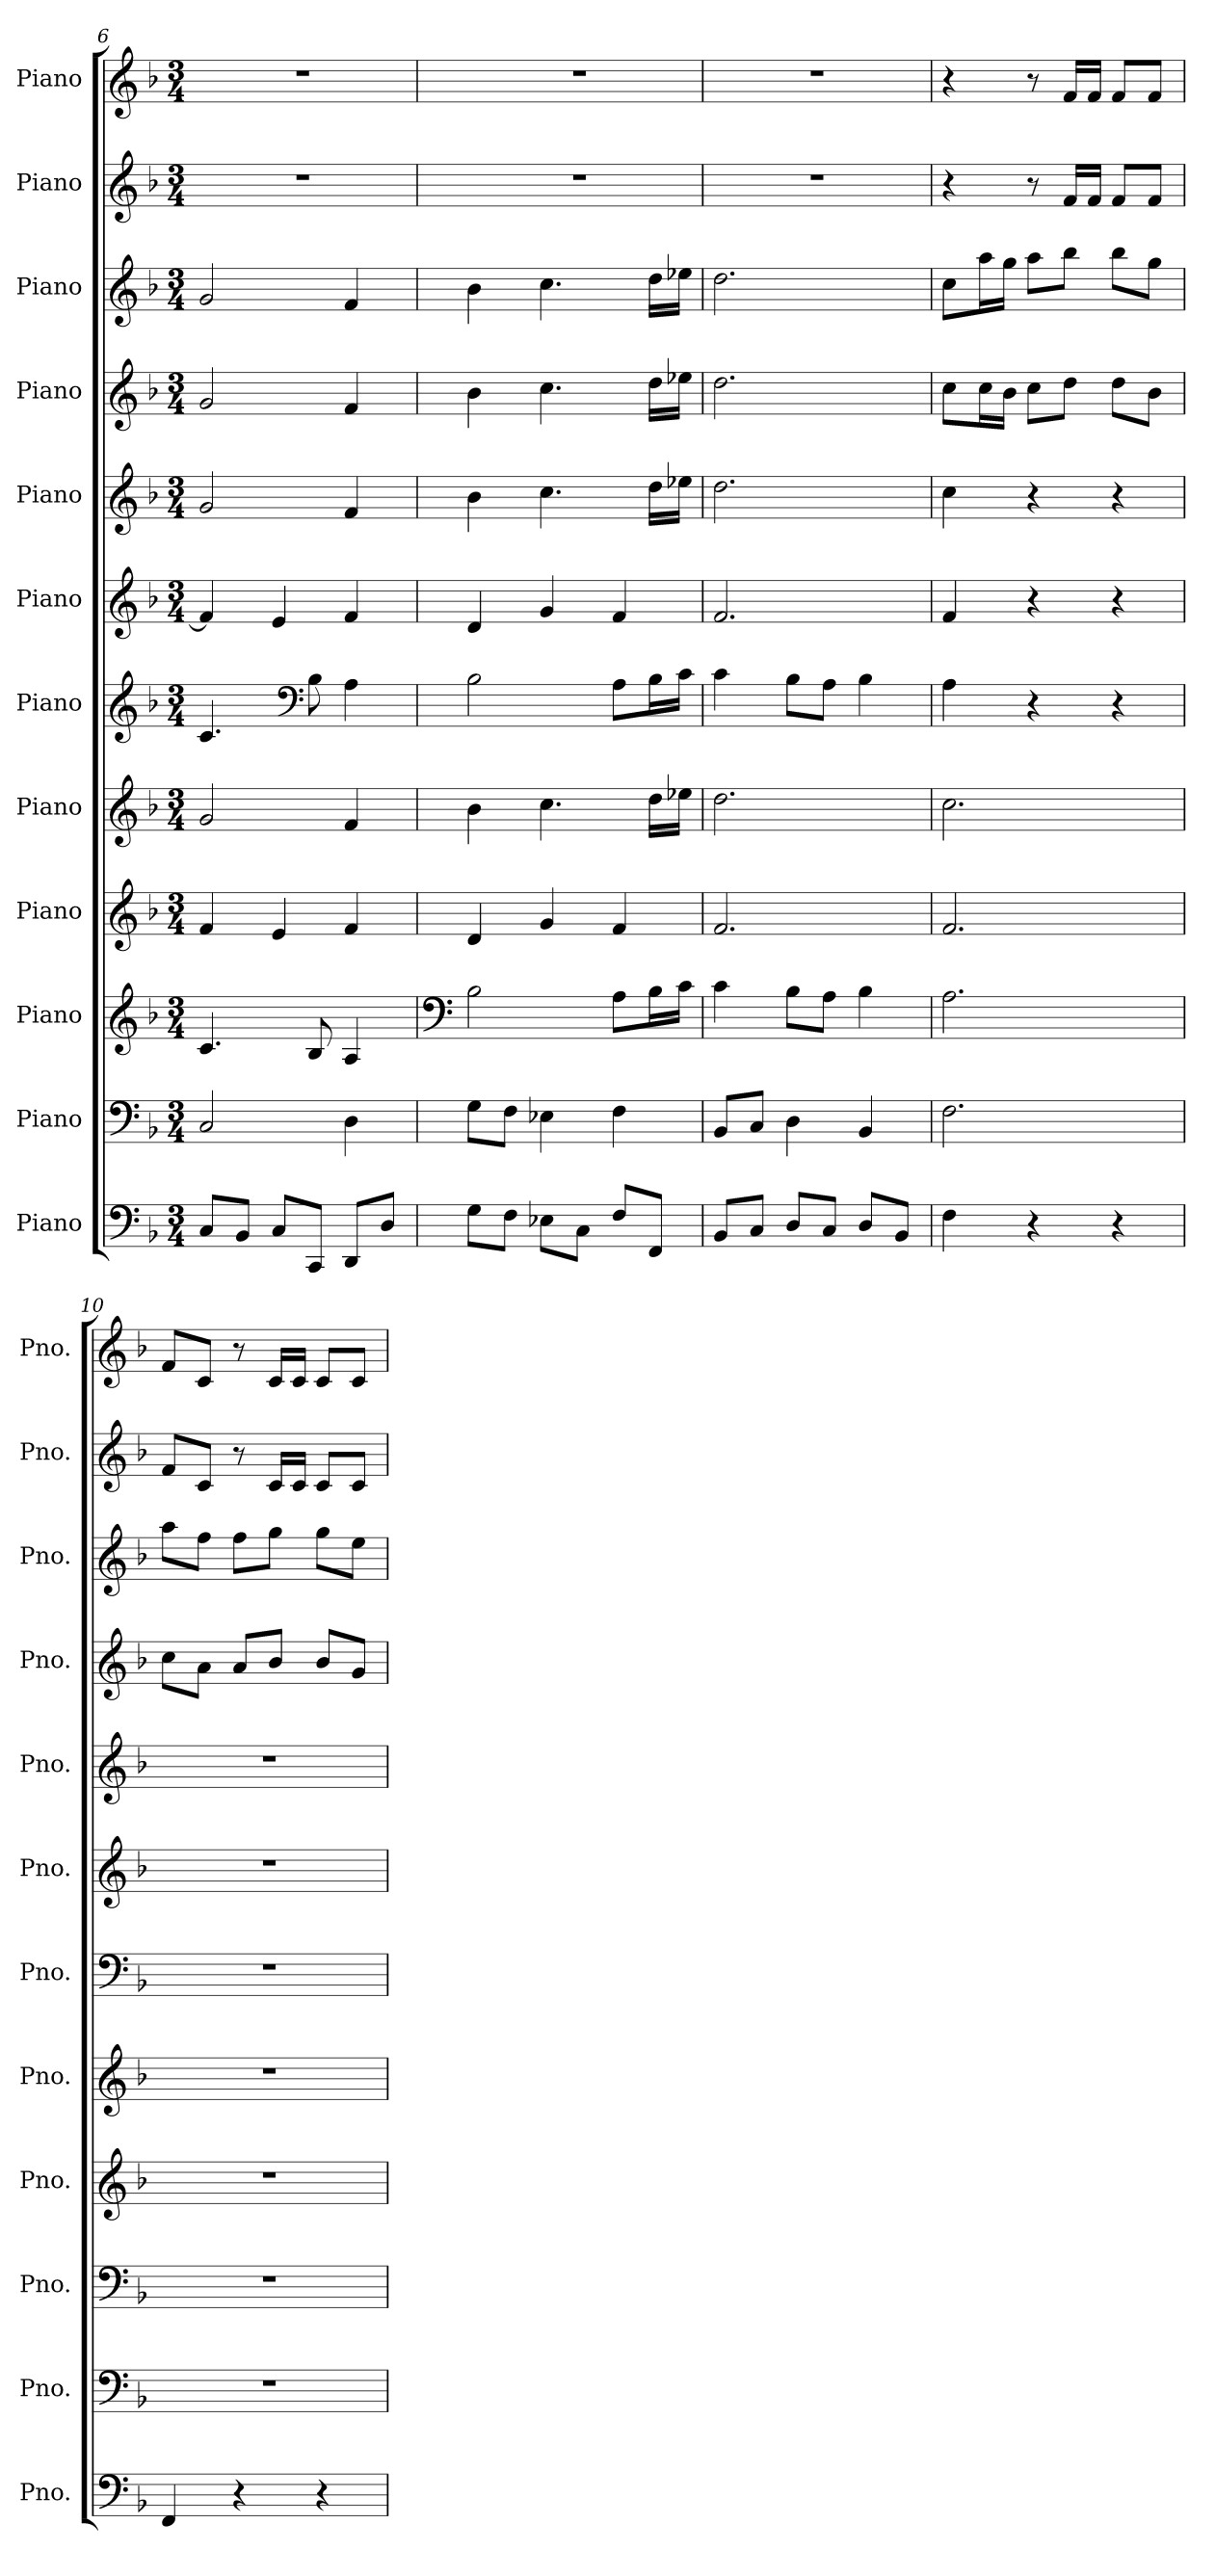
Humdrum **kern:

**kern	**kern	**kern	**kern	**kern	**kern	**kern	**kern	**kern	**kern	**kern	**kern
*part12	*part11	*part10	*part9	*part8	*part7	*part6	*part5	*part4	*part3	*part2	*part1
*staff12	*staff11	*staff10	*staff9	*staff8	*staff7	*staff6	*staff5	*staff4	*staff3	*staff2	*staff1
*I"Piano	*I"Piano	*I"Piano	*I"Piano	*I"Piano	*I"Piano	*I"Piano	*I"Piano	*I"Piano	*I"Piano	*I"Piano	*I"Piano
*I'Pno.	*I'Pno.	*I'Pno.	*I'Pno.	*I'Pno.	*I'Pno.	*I'Pno.	*I'Pno.	*I'Pno.	*I'Pno.	*I'Pno.	*I'Pno.
!!LO:PB:g=z
*clefF4	*clefF4	*clefG2	*clefG2	*clefG2	*clefG2	*clefG2	*clefG2	*clefG2	*clefG2	*clefG2	*clefG2
*k[b-]	*k[b-]	*k[b-]	*k[b-]	*k[b-]	*k[b-]	*k[b-]	*k[b-]	*k[b-]	*k[b-]	*k[b-]	*k[b-]
*M3/4	*M3/4	*M3/4	*M3/4	*M3/4	*M3/4	*M3/4	*M3/4	*M3/4	*M3/4	*M3/4	*M3/4
=6	=6	=6	=6	=6	=6	=6	=6	=6	=6	=6	=6
8C/L	2C/	4.c/	4f/	2g/	4.c/	4f/]	2g/	2g/	2g/	2.r	2.r
8BB-/J	.	.	.	.	.	.	.	.	.	.	.
8C/L	.	.	4e/	.	.	4e/	.	.	.	.	.
*	*	*	*	*	*clefF4	*	*	*	*	*	*
8CC/J	.	8B-/	.	.	8B-\	.	.	.	.	.	.
8DD/L	4D\	4A/	4f/	4f/	4A\	4f/	4f/	4f/	4f/	.	.
8D/J	.	.	.	.	.	.	.	.	.	.	.
=7	=7	=7	=7	=7	=7	=7	=7	=7	=7	=7	=7
*	*	*clefF4	*	*	*	*	*	*	*	*	*
8G\L	8G\L	2B-\	4d/	4b-\	2B-\	4d/	4b-\	4b-\	4b-\	2.r	2.r
8F\J	8F\J	.	.	.	.	.	.	.	.	.	.
8E-X\L	4E-X\	.	4g/	4.cc\	.	4g/	4.cc\	4.cc\	4.cc\	.	.
8C\J	.	.	.	.	.	.	.	.	.	.	.
8F/L	4F\	8A\L	4f/	.	8A\L	4f/	.	.	.	.	.
8FF/J	.	16B-\L	.	16dd\LL	16B-\L	.	16dd\LL	16dd\LL	16dd\LL	.	.
.	.	16c\JJ	.	16ee-X\JJ	16c\JJ	.	16ee-X\JJ	16ee-X\JJ	16ee-X\JJ	.	.
=8	=8	=8	=8	=8	=8	=8	=8	=8	=8	=8	=8
8BB-/L	8BB-/L	4c\	2.f/	2.dd\	4c\	2.f/	2.dd\	2.dd\	2.dd\	2.r	2.r
8C/J	8C/J	.	.	.	.	.	.	.	.	.	.
8D/L	4D\	8B-\L	.	.	8B-\L	.	.	.	.	.	.
8C/J	.	8A\J	.	.	8A\J	.	.	.	.	.	.
8D/L	4BB-/	4B-\	.	.	4B-\	.	.	.	.	.	.
8BB-/J	.	.	.	.	.	.	.	.	.	.	.
=9	=9	=9	=9	=9	=9	=9	=9	=9	=9	=9	=9
4F\	2.F\	2.A\	2.f/	2.cc\	4A\	4f/	4cc\	8cc\L	8cc\L	4r	4r
.	.	.	.	.	.	.	.	16cc\L	16aa\L	.	.
.	.	.	.	.	.	.	.	16b-\JJ	16gg\JJ	.	.
4r	.	.	.	.	4r	4r	4r	8cc\L	8aa\L	8r	8r
.	.	.	.	.	.	.	.	8dd\J	8bb-\J	16f/LL	16f/LL
.	.	.	.	.	.	.	.	.	.	16f/JJ	16f/JJ
4r	.	.	.	.	4r	4r	4r	8dd\L	8bb-\L	8f/L	8f/L
.	.	.	.	.	.	.	.	8b-\J	8gg\J	8f/J	8f/J
=10	=10	=10	=10	=10	=10	=10	=10	=10	=10	=10	=10
4FF/	2.r	2.r	2.r	2.r	2.r	2.r	2.r	8cc\L	8aa\L	8f/L	8f/L
.	.	.	.	.	.	.	.	8a\J	8ff\J	8c/J	8c/J
4r	.	.	.	.	.	.	.	8a/L	8ff\L	8r	8r
.	.	.	.	.	.	.	.	8b-/J	8gg\J	16c/LL	16c/LL
.	.	.	.	.	.	.	.	.	.	16c/JJ	16c/JJ
4r	.	.	.	.	.	.	.	8b-/L	8gg\L	8c/L	8c/L
.	.	.	.	.	.	.	.	8g/J	8ee\J	8c/J	8c/J
=	=	=	=	=	=	=	=	=	=	=	=
*-	*-	*-	*-	*-	*-	*-	*-	*-	*-	*-	*-
